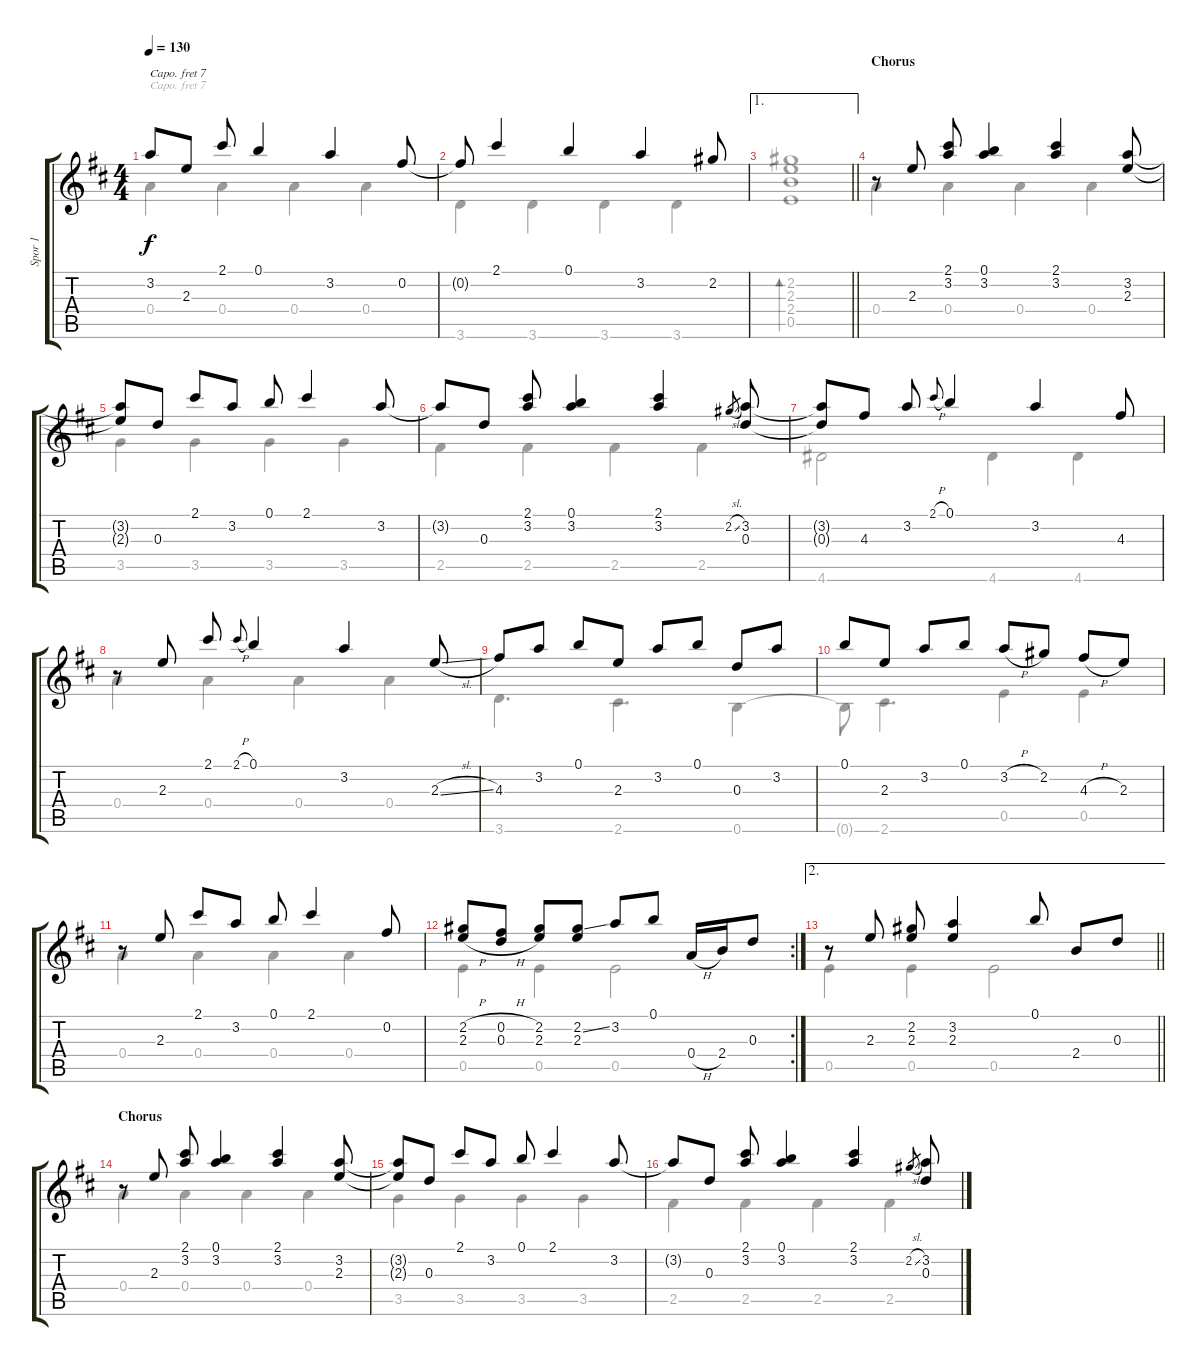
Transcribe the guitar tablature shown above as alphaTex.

\track ("Spor 1" "Spor 1") {instrument acousticguitarsteel}
\staff {score tabs}
\capo 7
\tuning (E4 B3 G3 D3 A2 E2) {hide}
\voice
\ts (4 4)
\tempo 130
\clef g2
\ks d
3.2{t}.8{dy f} 2.3.8 2.1.8 0.1.4 3.2.4 0.2.8 |
0.2{t}.8 2.1.4 0.1.4 3.2.4 2.2.8 |
\ae 1
\barLineRight lightlight
|
\section ("" "Chorus")
r.8 2.3.8 (2.1 3.2).8 (0.1 3.2).4 (2.1 3.2).4 (3.2 2.3).8 |
(3.2{t} 2.3{t}).8 0.3.8 2.1.8 3.2.8 0.1.8 2.1.4 3.2.8 |
3.2{t}.8 0.3.8 (2.1 3.2).8 (0.1 3.2).4 (2.1 3.2).4 2.2{sl}.8{gr} (3.2 0.3).8 |
(3.2{t} 0.3{t}).8 4.3.8 3.2.8 2.1{h}.8{gr onbeat} 0.1.4 3.2.4 4.3.8 |
r.8 2.3.8 2.1.8 2.1{h}.8{gr onbeat} 0.1.4 3.2.4 2.3{sl}.8 |
4.3.8 3.2.8 0.1.8 2.3.8 3.2.8 0.1.8 0.3.8 3.2.8 |
0.1.8 2.3.8 3.2.8 0.1.8 3.2{h}.8 2.2.8 4.3{h}.8 2.3.8 |
r.8 2.3.8 2.1.8 3.2.8 0.1.8 2.1.4 0.2.8 |
\rc 2
(2.2{h} 2.3{h}).8 (0.2{h} 0.3{h}).8 (2.2 2.3).8 (2.2{ss} 2.3).8 3.2.8 0.1.8 0.4{h}.16 2.4.16 0.3.8 |
\ae 2
\barLineRight lightlight
r.8 2.3.8 (2.2 2.3).8 (3.2 2.3).4 0.1.8 2.4.8 0.3.8 |
\section ("" "Chorus")
r.8 2.3.8 (2.1 3.2).8 (0.1 3.2).4 (2.1 3.2).4 (3.2 2.3).8 |
(3.2{t} 2.3{t}).8 0.3.8 2.1.8 3.2.8 0.1.8 2.1.4 3.2.8 |
3.2{t}.8 0.3.8 (2.1 3.2).8 (0.1 3.2).4 (2.1 3.2).4 2.2{sl}.8{gr} (3.2 0.3).8
\voice
\clef g2
\ottava regular
\simile none
\ks d
0.4.4{dy f} 0.4.4 0.4.4 0.4.4 |
3.6.4 3.6.4 3.6.4 3.6.4 |
\barLineRight lightlight
(2.2 2.3 2.4 0.5).1{bd 480} |
0.4.4 0.4.4 0.4.4 0.4.4 |
3.5.4 3.5.4 3.5.4 3.5.4 |
2.5.4 2.5.4 2.5.4 2.5.4 |
4.6.2 4.6.4 4.6.4 |
0.4.4 0.4.4 0.4.4 0.4.4 |
3.6.4{d} 2.6.4{d} 0.6.4 |
0.6{t}.8 2.6.4{d} 0.5.4 0.5.4 |
0.4.4 0.4.4 0.4.4 0.4.4 |
0.5.4 0.5.4 0.5.2 |
\barLineRight lightlight
0.5.4 0.5.4 0.5.2 |
0.4.4 0.4.4 0.4.4 0.4.4 |
3.5.4 3.5.4 3.5.4 3.5.4 |
2.5.4 2.5.4 2.5.4 2.5.4
